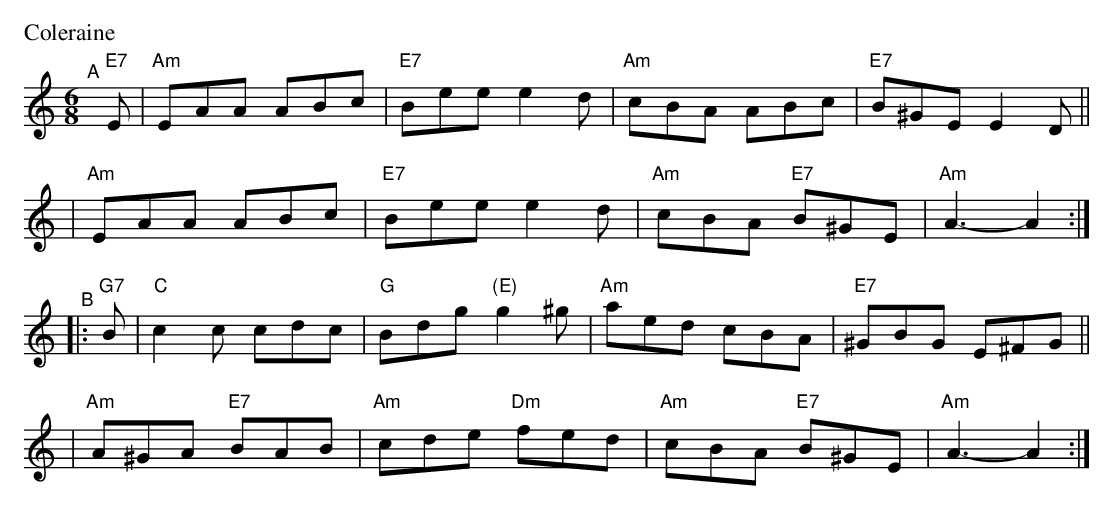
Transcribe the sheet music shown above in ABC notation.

X:1
P: Coleraine
M: 6/8
L: 1/8
K: Am
"^A"[|] "E7"E \
| "Am"EAA ABc | "E7"Bee e2d | "Am"cBA     ABc  | "E7"B^GE E2D ||
| "Am"EAA ABc | "E7"Bee e2d | "Am"cBA "E7"B^GE | "Am"A3-  A2 :|
"^B"|: "G7"B \
|  "C"c2c      cdc |  "G"Bdg "(E)"g2^g | "Am"aed     cBA  | "E7"^GBG E^FG ||
| "Am"A^GA "E7"BAB | "Am"cde  "Dm"fed  | "Am"cBA "E7"B^GE | "Am"A3-  A2 :|
